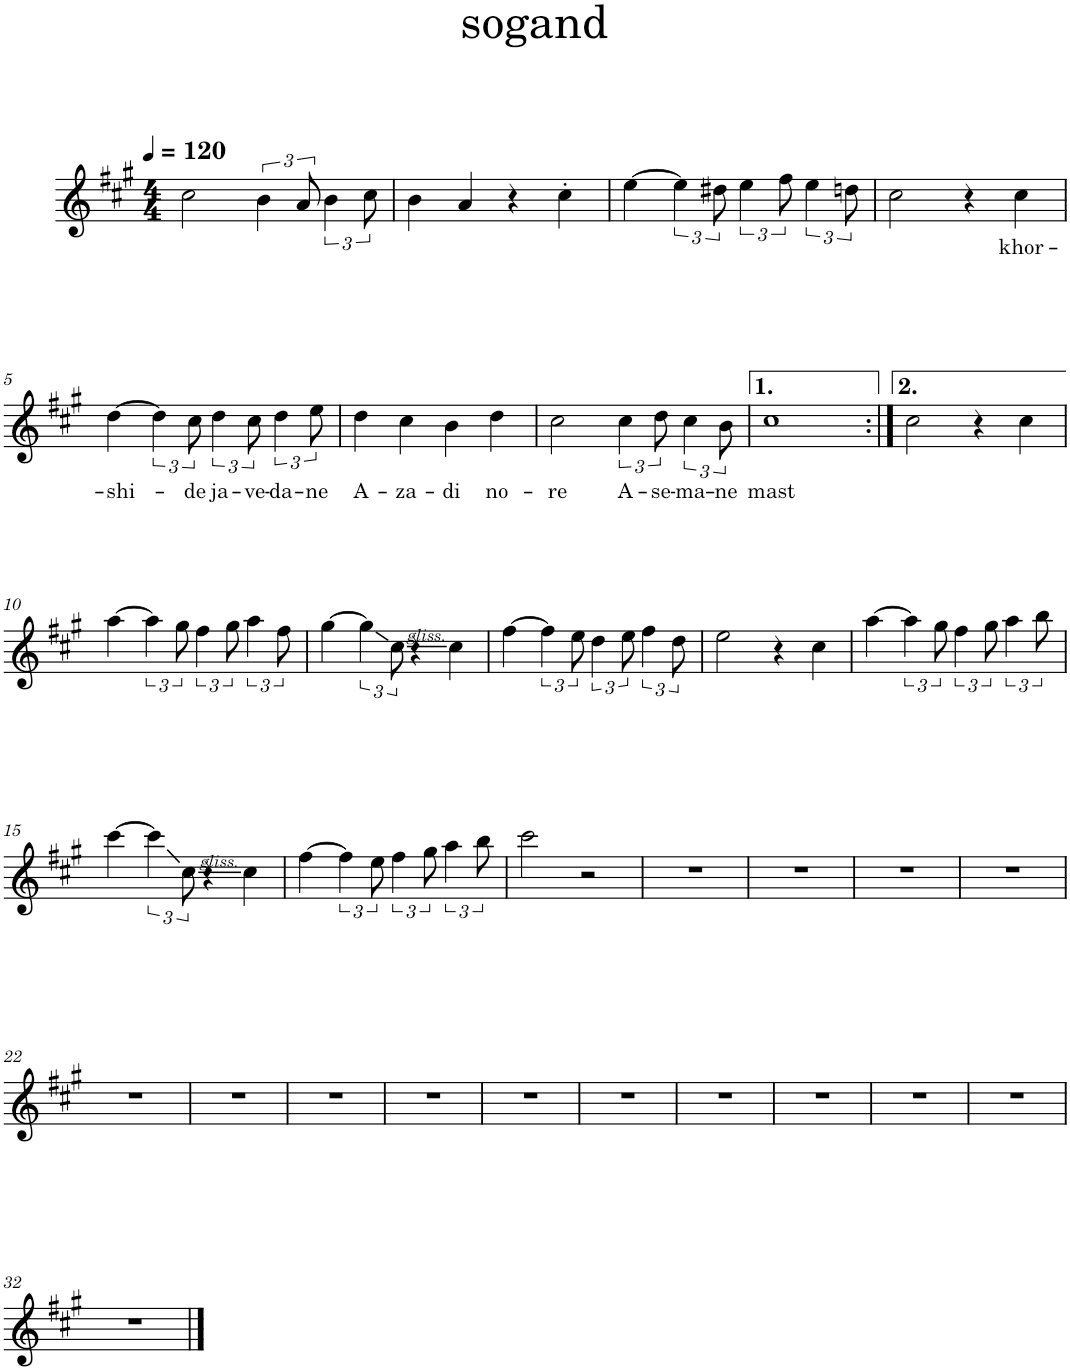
**kern	**text
*part1	*part1
*staff1	*staff1
*I"Piano	*
*I'Pno.	*
*clefG2	*
*k[f#c#g#]	*
*M4/4	*
*MM120	*
=1	=1
2cc#\	.
6b\	.
12a/	.
6b\	.
12cc#\	.
=2	=2
4b\	.
4a/	.
4r	.
4cc#'\	.
=3	=3
[4ee\	.
6ee\]	.
12dd#X\	.
6ee\	.
12ff#\	.
6ee\	.
12ddn\	.
=4	=4
2cc#\	.
4r	.
!	!LO:LY:b
4cc#\	khor-
!!LO:LB:g=z
=5	=5
!	!LO:LY:b
[4dd\	-shi-
6dd\]	.
!	!LO:LY:b
12cc#\	-de
!	!LO:LY:b
6dd\	ja-
!	!LO:LY:b
12cc#\	-ve-
!	!LO:LY:b
6dd\	-da-
!	!LO:LY:b
12ee\	-ne
=6	=6
!	!LO:LY:b
4dd\	A-
!	!LO:LY:b
4cc#\	-za-
!	!LO:LY:b
4b\	-di
!	!LO:LY:b
4dd\	no-
=7	=7
!	!LO:LY:b
2cc#\	-re
!	!LO:LY:b
6cc#\	A-
!	!LO:LY:b
12dd\	-se-
!	!LO:LY:b
6cc#\	-ma-
!	!LO:LY:b
12b\	-ne
=8	=8
!	!LO:LY:b
1cc#	mast
=9:|!	=9:|!
2cc#\	.
4r	.
4cc#\	.
!!LO:LB:g=z
=10	=10
[4aa\	.
6aa\]	.
12gg#\	.
6ff#\	.
12gg#\	.
6aa\	.
12ff#\	.
=11	=11
[4gg#\	.
6gg#\]	.
12cc#\	.
4r	.
4cc#\	.
=12	=12
[4ff#\	.
6ff#\]	.
12ee\	.
6dd\	.
12ee\	.
6ff#\	.
12dd\	.
=13	=13
2ee\	.
4r	.
4cc#\	.
=14	=14
[4aa\	.
6aa\]	.
12gg#\	.
6ff#\	.
12gg#\	.
6aa\	.
12bb\	.
!!LO:LB:g=z
=15	=15
[4ccc#\	.
6ccc#\]	.
12cc#\	.
4r	.
4cc#\	.
=16	=16
[4ff#\	.
6ff#\]	.
12ee\	.
6ff#\	.
12gg#\	.
6aa\	.
12bb\	.
=17	=17
2ccc#\	.
2r	.
=18	=18
1r	.
=19	=19
1r	.
=20	=20
1r	.
=21	=21
1r	.
!!LO:LB:g=z
=22	=22
1r	.
=23	=23
1r	.
=24	=24
1r	.
=25	=25
1r	.
=26	=26
1r	.
=27	=27
1r	.
=28	=28
1r	.
=29	=29
1r	.
=30	=30
1r	.
=31	=31
1r	.
!!LO:LB:g=z
=32	=32
1r	.
==	==
*-	*-
